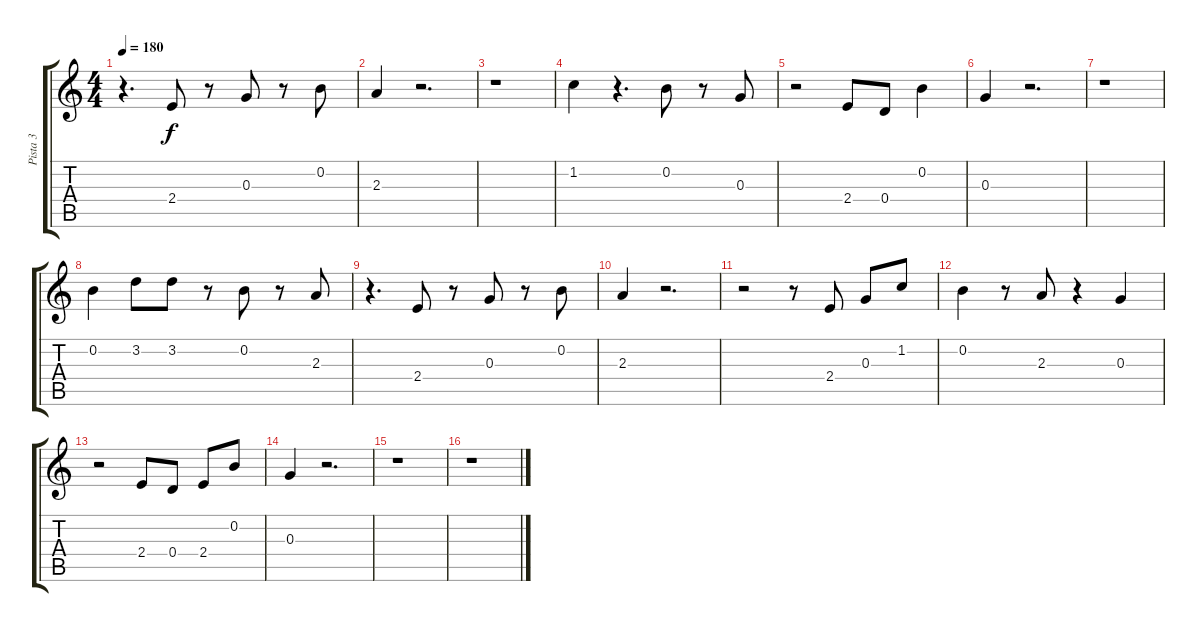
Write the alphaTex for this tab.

\track ("Pista 3" "Pista 3") {instrument electricguitarjazz}
\staff {score tabs}
\tuning (E4 B3 G3 D3 A2 E2) {hide}
\ts (4 4)
\tempo 180
\clef g2
\ks c
r.4{d dy f} 2.4.8 r.8 0.3.8 r.8 0.2.8 |
2.3.4 r.2{d} |
r.1 |
1.2.4 r.4{d} 0.2.8 r.8 0.3.8 |
r.2 2.4.8 0.4.8 0.2.4 |
0.3.4 r.2{d} |
r.1 |
0.2.4 3.2.8 3.2.8 r.8 0.2.8 r.8 2.3.8 |
r.4{d} 2.4.8 r.8 0.3.8 r.8 0.2.8 |
2.3.4 r.2{d} |
r.2 r.8 2.4.8 0.3.8 1.2.8 |
0.2.4 r.8 2.3.8 r.4 0.3.4 |
r.2 2.4.8 0.4.8 2.4.8 0.2.8 |
0.3.4 r.2{d} |
r.1 |
r.1
